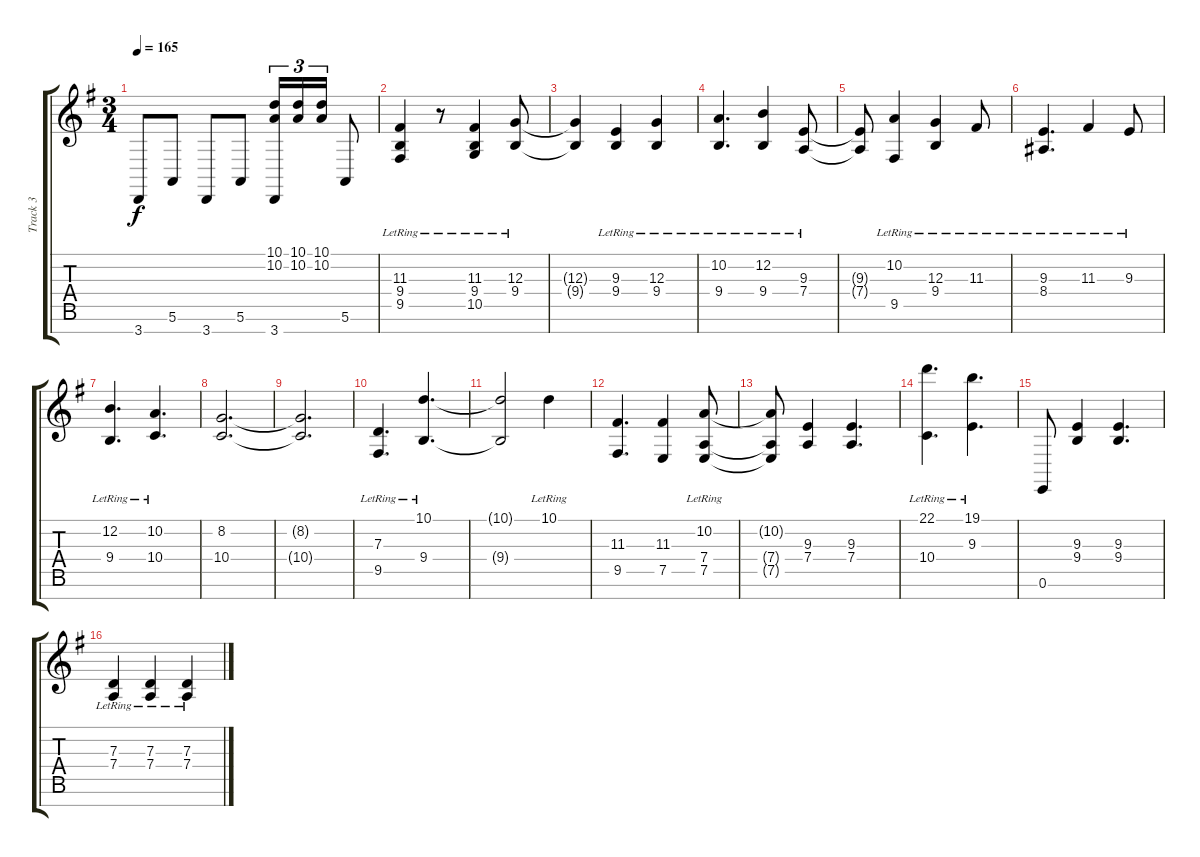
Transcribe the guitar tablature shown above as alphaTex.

\track ("Track 3" "Track 3") {instrument acousticgrandpiano}
\staff {score tabs}
\tuning (E4 B3 G3 D3 A2 E2 B1) {hide}
\ts (3 4)
\tempo 165
\clef g2
\ks g
3.7.8{dy f} 5.6.8 3.7.8 5.6.8 (10.1 10.2 3.7).16{tu (3 2)} (10.1 10.2).16{tu (3 2)} (10.1 10.2).16{tu (3 2)} 5.6.8 |
(11.3{lr} 9.4 9.5{lr}).4 r.8 (11.3{lr} 9.4{lr} 10.5).4 (12.3{lr} 9.4{lr}).8 |
(12.3{t} 9.4{t}).4 (9.3{lr} 9.4{lr}).4 (12.3 9.4{lr}).4 |
(10.2{lr} 9.4{lr}).4{d} (12.2{lr} 9.4{lr}).4 (9.3{lr} 7.4{lr}).8 |
(9.3{t} 7.4{t}).8 (10.2{lr} 9.5{lr}).4 (12.3{lr} 9.4{lr}).4 11.3{lr}.8 |
(9.3{lr} 8.4{lr}).4{d} 11.3{lr}.4 9.3{lr}.8 |
(12.2{lr} 9.4{lr}).4{d} (10.2{lr} 10.4{lr}).4{d} |
(8.2 10.4).2{d} |
(8.2{t} 10.4{t}).2{d} |
(7.3{lr} 9.5).4{d} (10.1 9.4{lr}).4{d} |
(10.1{t} 9.4{t}).2 10.1{lr}.4 |
(11.3 9.5).4{d} (11.3 7.5).4 (10.2{lr} 7.4 7.5).8 |
(10.2{t} 7.4{t} 7.5{t}).8 (9.3 7.4).4 (9.3 7.4).4{d} |
(22.1{lr} 10.4{lr}).4{d} (19.1{lr} 9.3{lr}).4{d} |
0.6.8 (9.3 9.4).4 (9.3 9.4).4{d} |
(7.3{lr} 7.4{lr}).4 (7.3{lr} 7.4{lr}).4 (7.3{lr} 7.4{lr}).4
